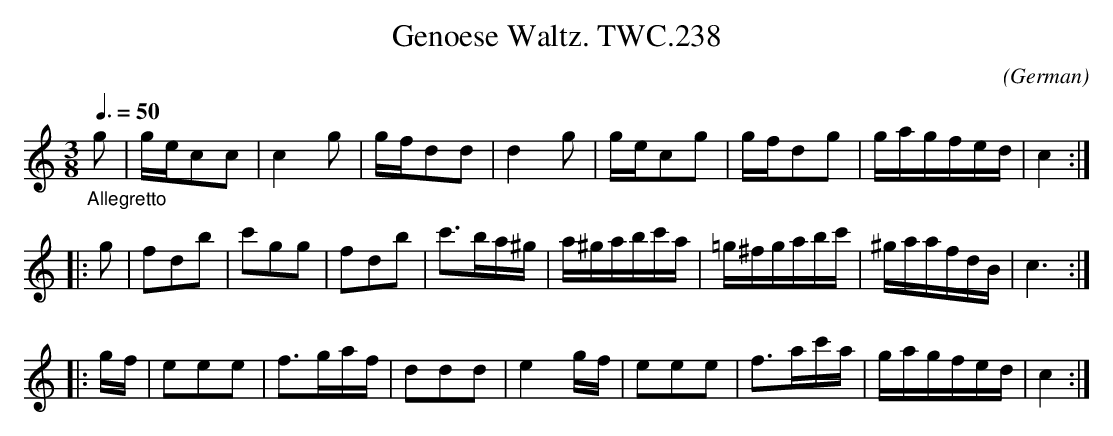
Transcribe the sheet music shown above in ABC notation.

X:1
T:Genoese Waltz. TWC.238
L:1/8
C:(German)
M:3/8
Q:3/8=50
K:C
"_Allegretto"\
g|g/e/cc|c2g|g/f/dd|d2g|g/e/cg|g/f/dg|g/a/g/f/e/d/|c2 :|
|: g|fdb|c'gg|fdb|c'3/2b/a/^g/|a/^g/a/b/c'/a/|=g/^f/g/a/b/c'/|^g/a/a/f/d/B/|c3 :|
|:g/f/|eee|f3/2g/a/f/|ddd|e2 g/f/|eee|f3/2a/c'/a/|g/a/g/f/e/d/|c2 :|
